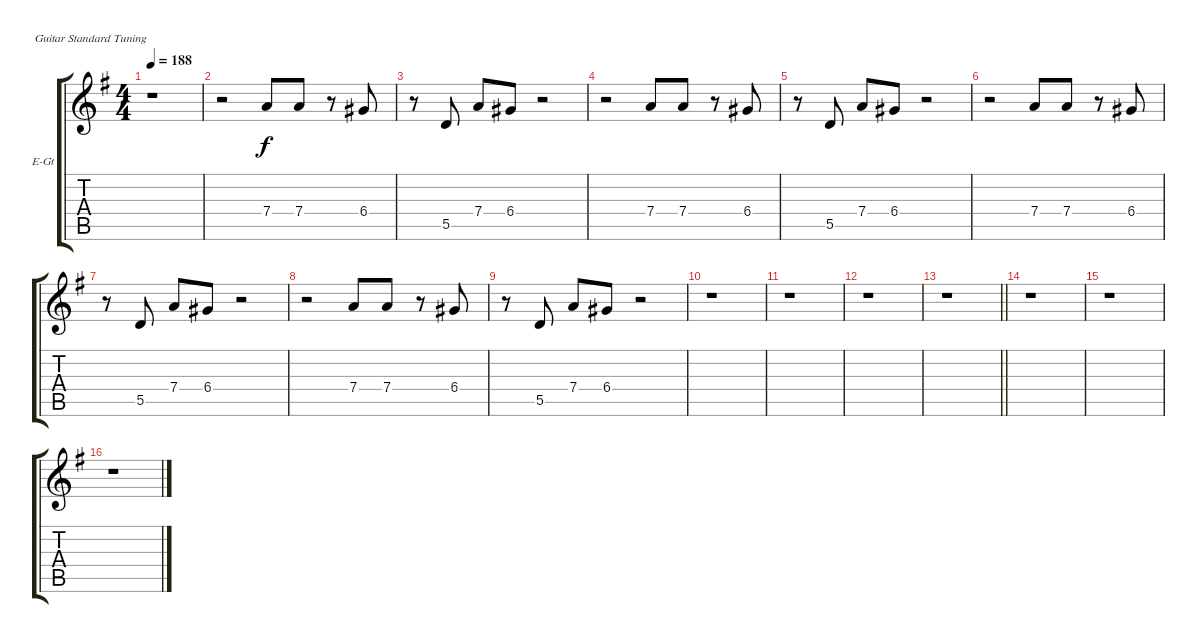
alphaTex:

\defaultSystemsLayout 4
\bracketExtendMode groupsimilarinstruments
\firstSystemTrackNameOrientation horizontal
\otherSystemsTrackNameOrientation horizontal
\track ("Guitar 8" "E-Gt") {instrument distortionguitar}
\staff {score tabs}
\tuning (E4 B3 G3 D3 A2 E2)
\ts (4 4)
\tempo 188
\clef g2
\ks g
r.1{dy f} |
r.2 7.4.8 7.4.8 r.8 6.4.8 |
r.8 5.5.8 7.4.8 6.4.8 r.2 |
r.2 7.4.8 7.4.8 r.8 6.4.8 |
r.8 5.5.8 7.4.8 6.4.8 r.2 |
r.2 7.4.8 7.4.8 r.8 6.4.8 |
r.8 5.5.8 7.4.8 6.4.8 r.2 |
r.2 7.4.8 7.4.8 r.8 6.4.8 |
r.8 5.5.8 7.4.8 6.4.8 r.2 |
r.1 |
r.1 |
r.1 |
\barLineRight lightlight
r.1 |
r.1 |
r.1 |
r.1
